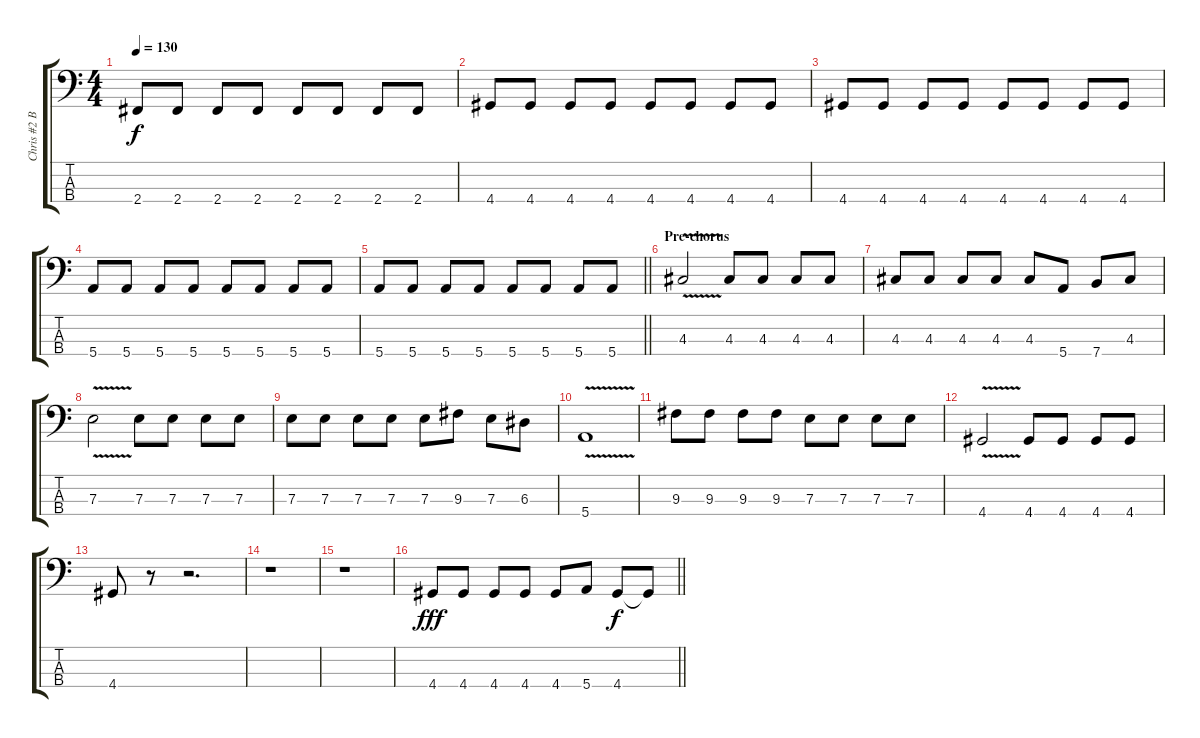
\track ("Chris #2 Bass" "Chris #2 B") {instrument electricbasspick}
\staff {score tabs}
\tuning (G2 D2 A1 E1) {hide}
\ts (4 4)
\tempo 130
\clef f4
\ks c
2.4.8{dy f} 2.4.8 2.4.8 2.4.8 2.4.8 2.4.8 2.4.8 2.4.8 |
4.4.8 4.4.8 4.4.8 4.4.8 4.4.8 4.4.8 4.4.8 4.4.8 |
4.4.8 4.4.8 4.4.8 4.4.8 4.4.8 4.4.8 4.4.8 4.4.8 |
5.4.8 5.4.8 5.4.8 5.4.8 5.4.8 5.4.8 5.4.8 5.4.8 |
\barLineRight lightlight
5.4.8 5.4.8 5.4.8 5.4.8 5.4.8 5.4.8 5.4.8 5.4.8 |
\section ("" "Pre-chorus")
4.3{v}.2 4.3.8 4.3.8 4.3.8 4.3.8 |
4.3.8 4.3.8 4.3.8 4.3.8 4.3.8 5.4.8 7.4.8 4.3.8 |
7.3{v}.2 7.3.8 7.3.8 7.3.8 7.3.8 |
7.3.8 7.3.8 7.3.8 7.3.8 7.3.8 9.3.8 7.3.8 6.3.8 |
5.4{v}.1 |
9.3.8 9.3.8 9.3.8 9.3.8 7.3.8 7.3.8 7.3.8 7.3.8 |
4.4{v}.2 4.4.8 4.4.8 4.4.8 4.4.8 |
4.4.8 r.8 r.2{d} |
r.1 |
r.1{volume 10} |
\barLineRight lightlight
4.4.8{dy fff volume 15} 4.4.8 4.4.8 4.4.8 4.4.8 5.4.8 4.4.8{dy f} 4.4{t}.8
